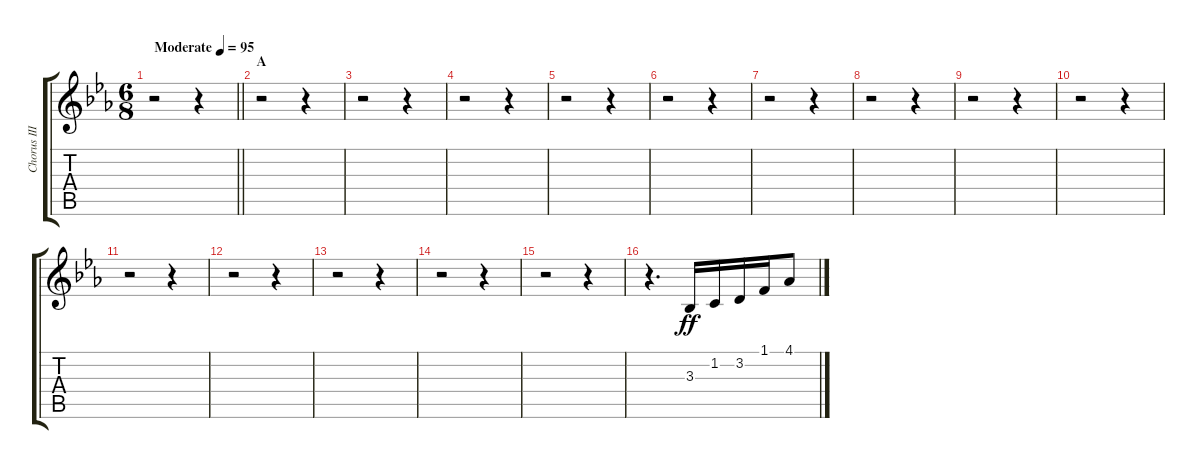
\track ("Chorus III" "Chorus III") {instrument voiceoohs}
\staff {score tabs}
\tuning (E4 B3 G3 D3 A2 E2) {hide}
\ts (6 8)
\tempo (95 "Moderate")
\clef g2
\barLineRight lightlight
\ks eb
r.2{dy ff instrument voiceoohs} r.4 |
\section ("" "A")
r.2 r.4 |
r.2 r.4 |
r.2 r.4 |
r.2 r.4 |
r.2 r.4 |
r.2 r.4 |
r.2 r.4 |
r.2 r.4 |
r.2 r.4 |
r.2 r.4 |
r.2 r.4 |
r.2 r.4 |
r.2 r.4 |
r.2 r.4 |
r.4{d} 3.3.16 1.2.16 3.2.16 1.1.16 4.1.8
